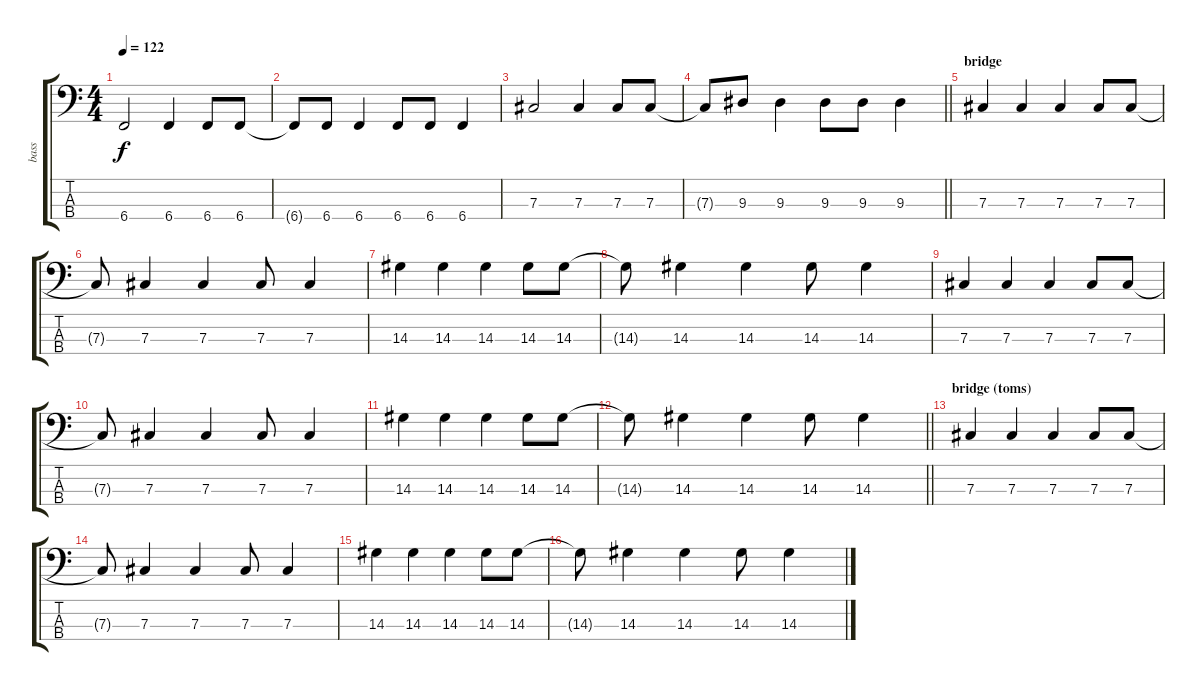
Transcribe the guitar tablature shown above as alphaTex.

\track ("bass" "bass") {instrument acousticbass}
\staff {score tabs}
\tuning (E2 B1 Gb1 B0) {hide}
\ts (4 4)
\tempo 122
\clef f4
\ks c
6.4.2{dy f} 6.4.4 6.4.8 6.4.8 |
6.4{t}.8 6.4.8 6.4.4 6.4.8 6.4.8 6.4.4 |
7.3.2 7.3.4 7.3.8 7.3.8 |
\barLineRight lightlight
7.3{t}.8 9.3.8 9.3.4 9.3.8 9.3.8 9.3.4 |
\section ("" "bridge")
7.3.4 7.3.4 7.3.4 7.3.8 7.3.8 |
7.3{t}.8 7.3.4 7.3.4 7.3.8 7.3.4 |
14.3.4 14.3.4 14.3.4 14.3.8 14.3.8 |
14.3{t}.8 14.3.4 14.3.4 14.3.8 14.3.4 |
7.3.4 7.3.4 7.3.4 7.3.8 7.3.8 |
7.3{t}.8 7.3.4 7.3.4 7.3.8 7.3.4 |
14.3.4 14.3.4 14.3.4 14.3.8 14.3.8 |
\barLineRight lightlight
14.3{t}.8 14.3.4 14.3.4 14.3.8 14.3.4 |
\section ("" "bridge (toms)")
7.3.4 7.3.4 7.3.4 7.3.8 7.3.8 |
7.3{t}.8 7.3.4 7.3.4 7.3.8 7.3.4 |
14.3.4 14.3.4 14.3.4 14.3.8 14.3.8 |
14.3{t}.8 14.3.4 14.3.4 14.3.8 14.3.4
